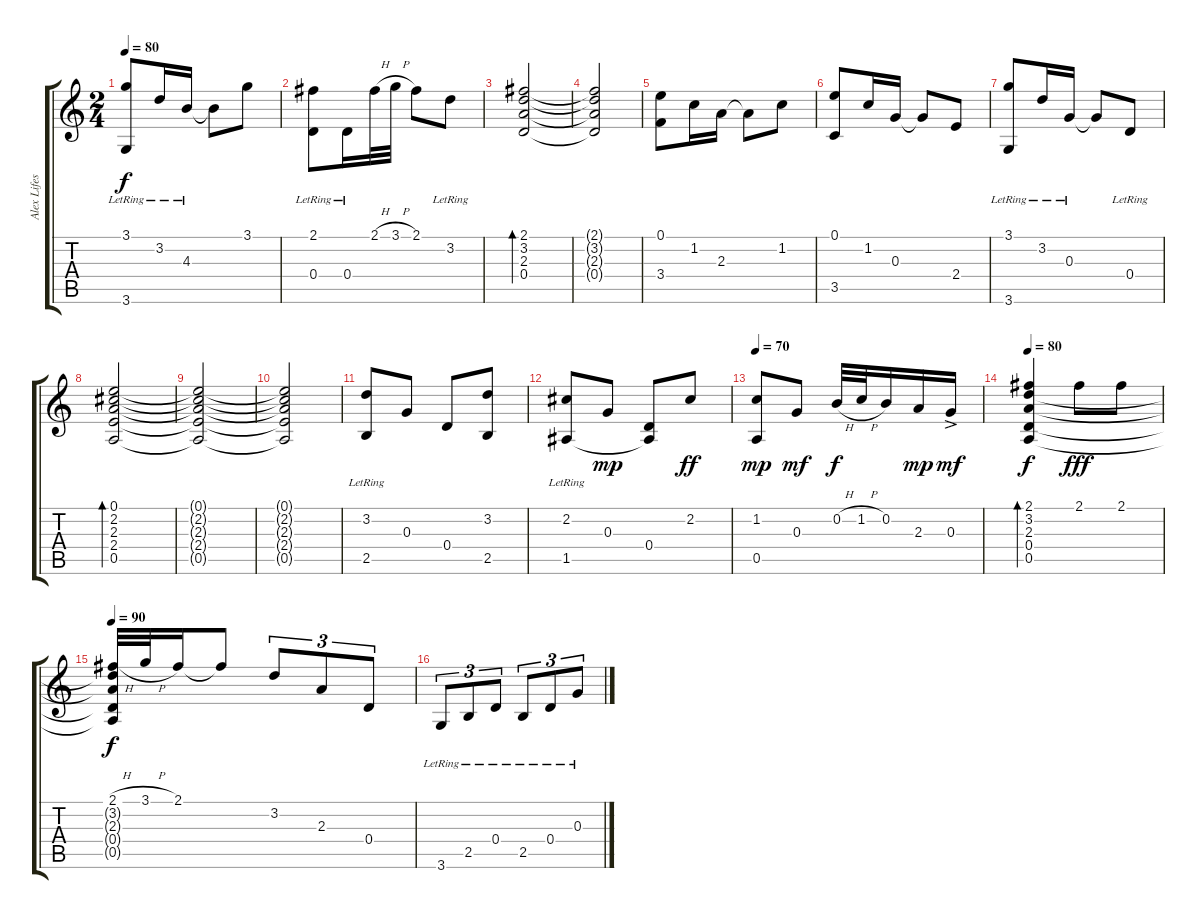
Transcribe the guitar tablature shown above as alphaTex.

\track ("Alex Lifeson (acoustic guitar)" "Alex Lifes") {instrument acousticguitarnylon}
\staff {score tabs}
\tuning (E4 B3 G3 D3 A2 E2) {hide}
\ts (2 4)
\tempo 80
\clef g2
\ks c
(3.1{lr} 3.6{lr}).8{dy f} 3.2{lr}.16 4.3{lr}.16 4.3{t}.8 3.1.8 |
(2.1{lr} 0.4).8 0.4{lr}.16 2.1{h}.32 3.1{h}.32 2.1.8 3.2{lr}.8 |
(2.1 3.2 2.3 0.4).2{bd 240} |
(2.1{t} 3.2{t} 2.3{t} 0.4{t}).2 |
(0.1 3.4).8 1.2.16 2.3.16 2.3{t}.8 1.2.8 |
(0.1 3.5).8 1.2.16 0.3.16 0.3{t}.8 2.4.8 |
(3.1{lr} 3.6{lr}).8 3.2{lr}.16 0.3{lr}.16 0.3{t}.8 0.4{lr}.8 |
(0.1 2.2 2.3 2.4 0.5).2{bd 240} |
(0.1{t} 2.2{t} 2.3{t} 2.4{t} 0.5{t}).2 |
(0.1{t} 2.2{t} 2.3{t} 2.4{t} 0.5{t}).2 |
(3.2 2.5{lr}).8 0.3.8 0.4.8 (3.2 2.5).8 |
(2.2{lr} 1.5).8 0.3.8{dy mp} (0.4 1.5{t}).8 2.2.8{dy ff} |
\tempo 70
(1.2 0.5).8{dy mp} 0.3.8{dy mf} 0.2{h}.32{dy f} 1.2{h}.32 0.2.16 2.3.16{dy mp} 0.3{ac}.16{dy mf} |
\tempo 80
(2.1 3.2 2.3 0.4 0.5).4{bd 60 dy f} 2.1.8{dy fff} 2.1.8 |
\tempo 90
(2.1{h} 3.2{t} 2.3{t} 0.4{t} 0.5{t}).32{dy f} 3.1{h}.32 2.1.16 2.1{t}.8 3.2.8{tu (3 2)} 2.3.8{tu (3 2)} 0.4.8{tu (3 2)} |
3.6{lr}.8{tu (3 2)} 2.5{lr}.8{tu (3 2)} 0.4{lr}.8{tu (3 2)} 2.5{lr}.8{tu (3 2)} 0.4{lr}.8{tu (3 2)} 0.3{lr}.8{tu (3 2)}
